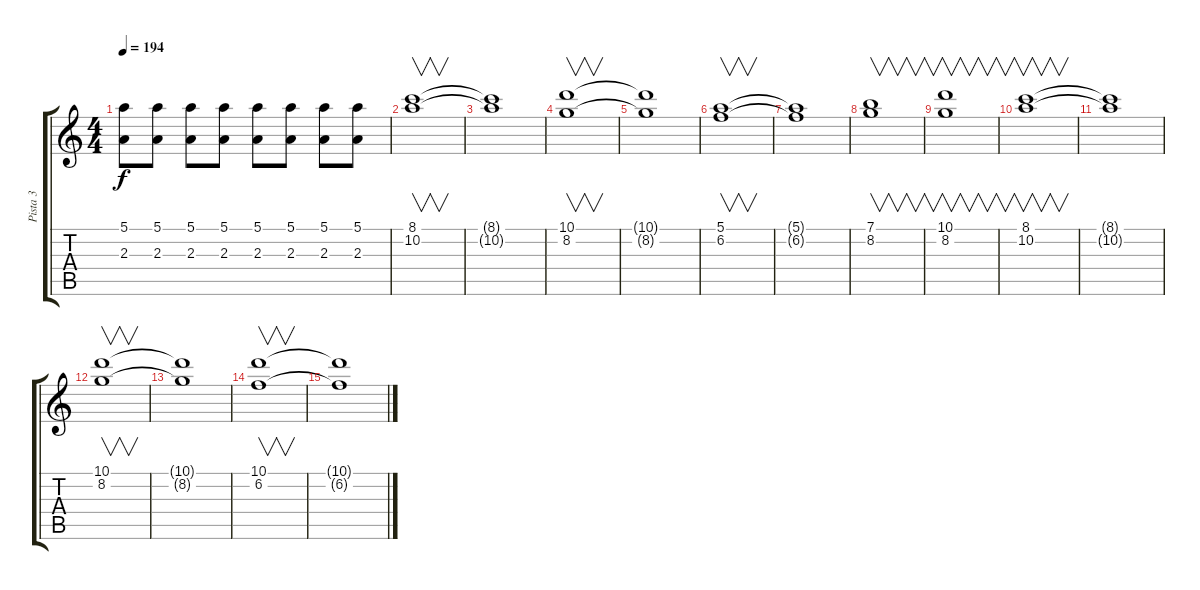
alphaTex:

\track ("Pista 3" "Pista 3") {instrument overdrivenguitar}
\staff {score tabs}
\tuning (E4 B3 G3 D3 A2 D2) {hide}
\ts (4 4)
\tempo 194
\clef g2
\ks c
(5.1 2.3).8{dy f} (5.1 2.3).8 (5.1 2.3).8 (5.1 2.3).8 (5.1 2.3).8 (5.1 2.3).8 (5.1 2.3).8 (5.1 2.3).8 |
(8.1 10.2).1{v volume 9 instrument electricguitarjazz} |
(8.1{t} 10.2{t}).1 |
(10.1 8.2).1{v} |
(10.1{t} 8.2{t}).1 |
(5.1 6.2).1{v} |
(5.1{t} 6.2{t}).1 |
(7.1 8.2).1{v} |
(10.1 8.2).1{v} |
(8.1 10.2).1{v instrument electricguitarjazz} |
(8.1{t} 10.2{t}).1 |
(10.1 8.2).1{v} |
(10.1{t} 8.2{t}).1 |
(10.1 6.2).1{v} |
(10.1{t} 6.2{t}).1
